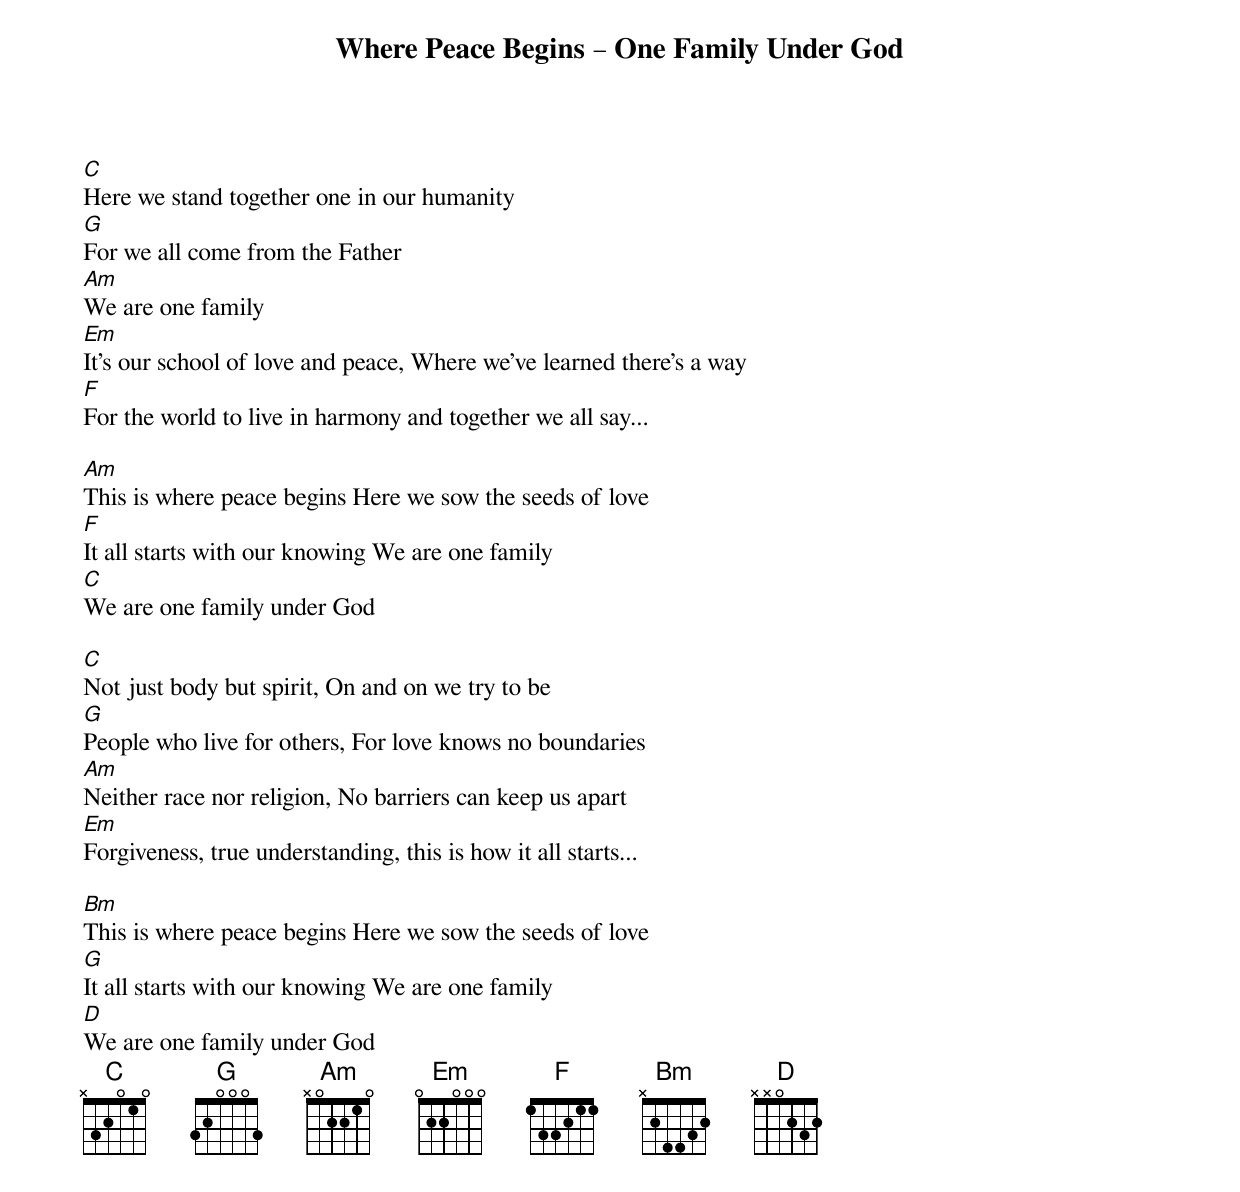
{title: Where Peace Begins – One Family Under God}
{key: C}

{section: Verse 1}
[C]Here we stand together one in our humanity
[G]For we all come from the Father
[Am]We are one family
[Em]It's our school of love and peace, Where we've learned there's a way
[F]For the world to live in harmony and together we all say...

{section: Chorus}
[Am]This is where peace begins Here we sow the seeds of love
[F]It all starts with our knowing We are one family
[C]We are one family under God

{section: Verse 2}
[C]Not just body but spirit, On and on we try to be
[G]People who live for others, For love knows no boundaries
[Am]Neither race nor religion, No barriers can keep us apart
[Em]Forgiveness, true understanding, this is how it all starts...

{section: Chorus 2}
[Bm]This is where peace begins Here we sow the seeds of love
[G]It all starts with our knowing We are one family
[D]We are one family under God
